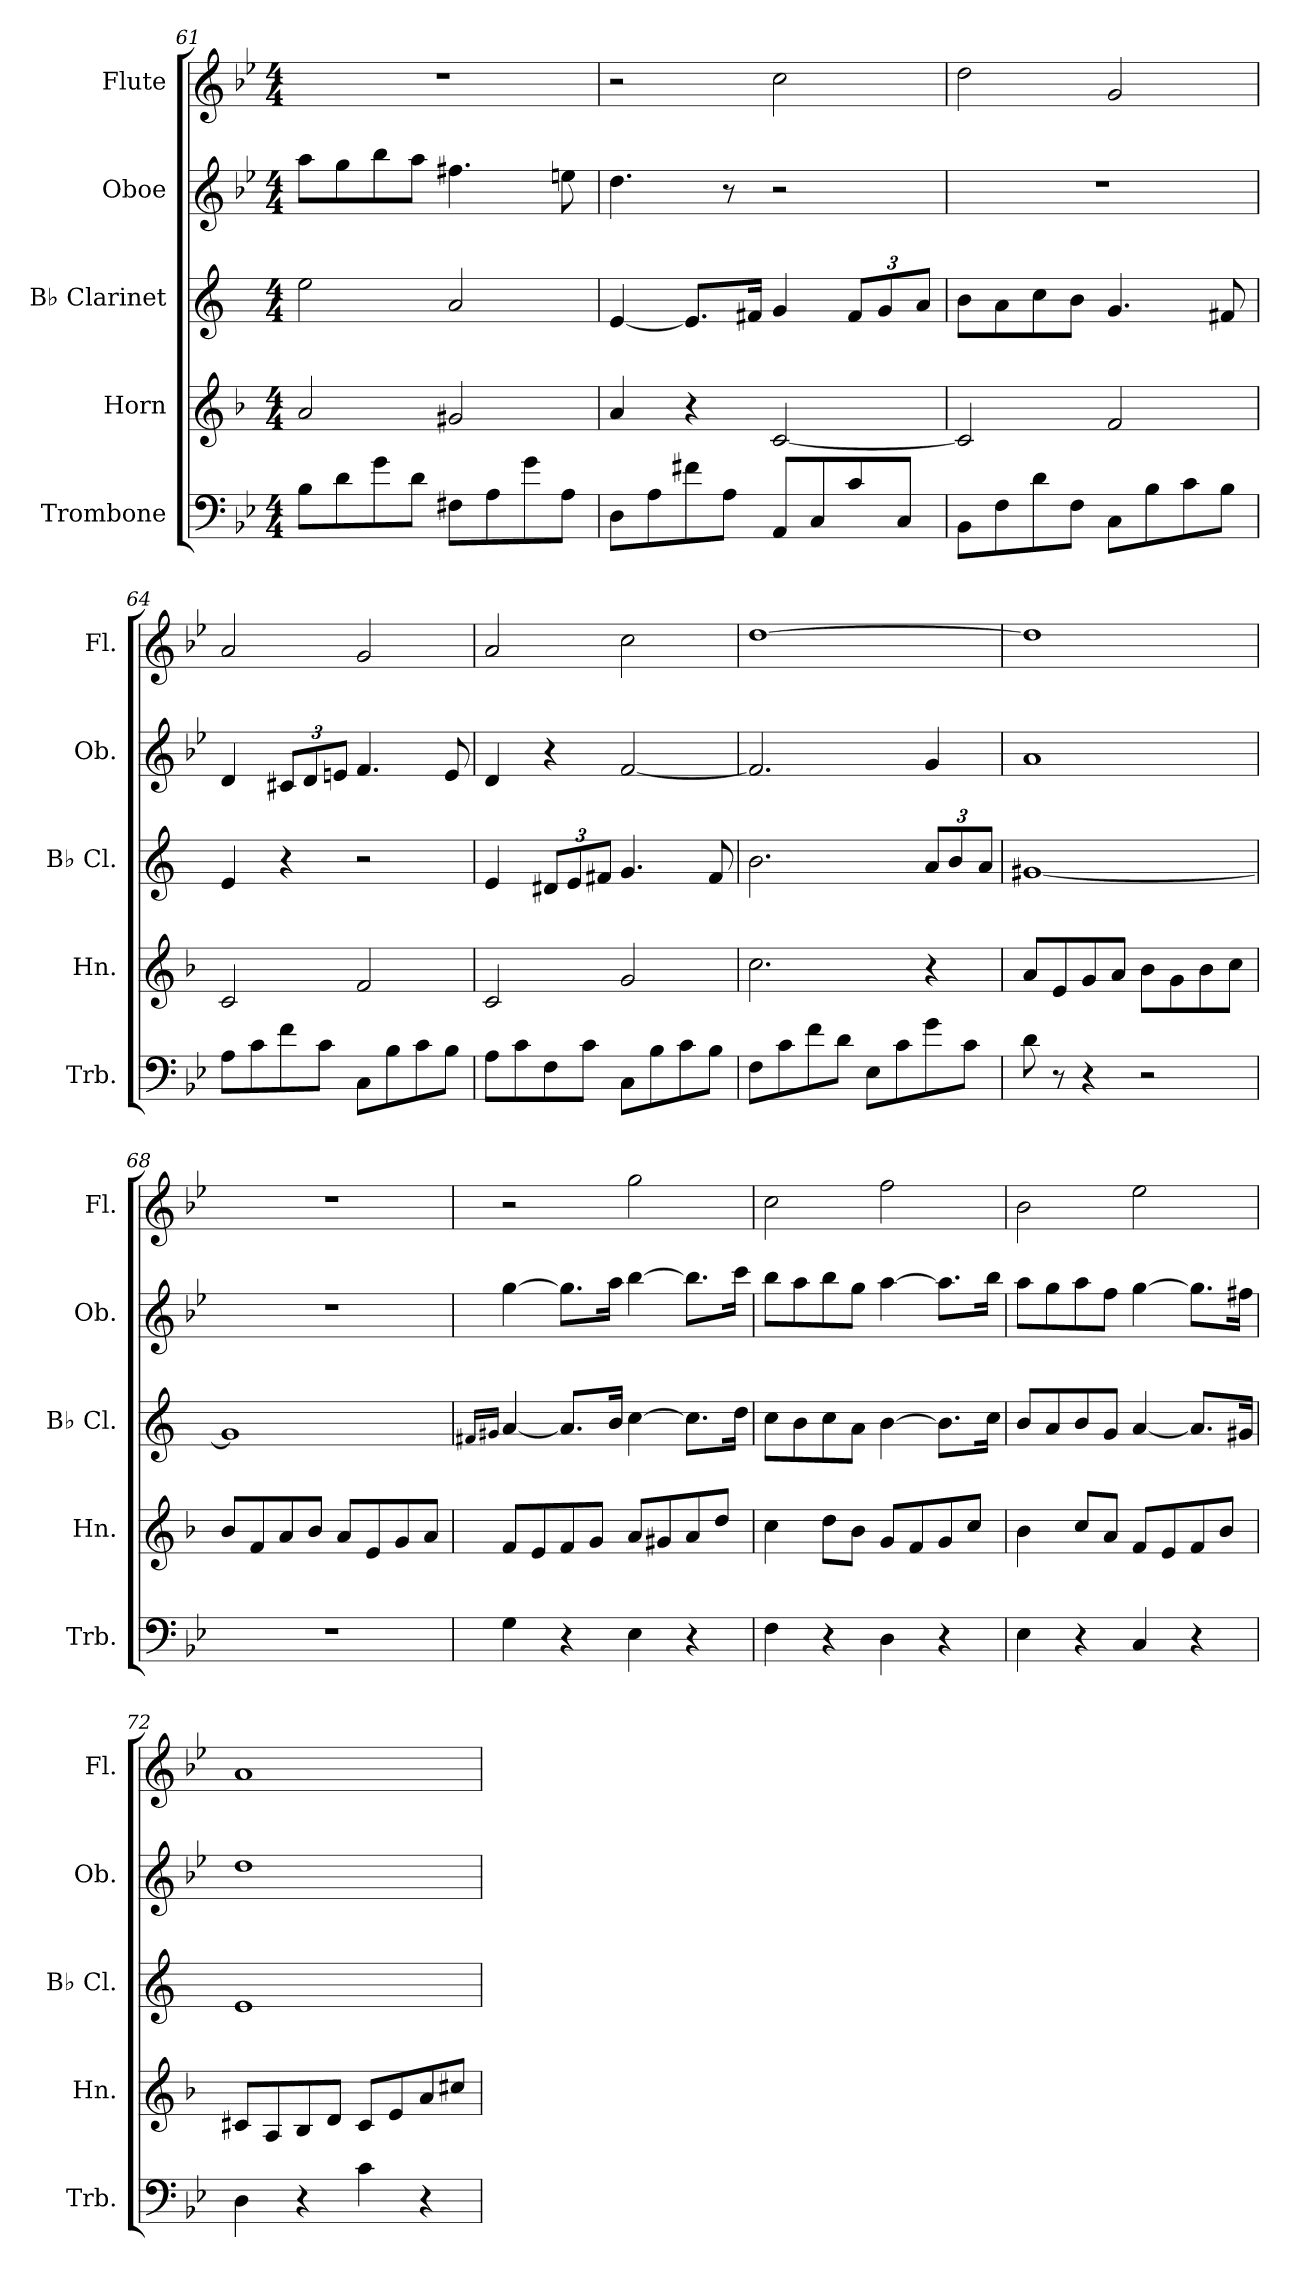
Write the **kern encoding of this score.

**kern	**kern	**kern	**kern	**kern
*part5	*part4	*part3	*part2	*part1
*staff5	*staff4	*staff3	*staff2	*staff1
*I"Trombone	*I"Horn	*I"B♭ Clarinet	*I"Oboe	*I"Flute
*I'Trb.	*I'Hn.	*I'B♭ Cl.	*I'Ob.	*I'Fl.
*clefF4	*clefG2	*clefG2	*clefG2	*clefG2
*	*ITrd4c7	*ITrd1c2	*	*
*k[b-e-]	*k[b-e-]	*k[b-e-]	*k[b-e-]	*k[b-e-]
*B-:	*B-:	*	*B-:	*B-:
*M4/4	*M4/4	*M4/4	*M4/4	*M4/4
=61	=61	=61	=61	=61
8B-\L	2d/	2dd\	8aa\L	1r
8d\	.	.	8gg\	.
8g\	.	.	8bb-\	.
8d\J	.	.	8aa\J	.
8F#X\L	2c#X/	2g/	4.ff#X\	.
8A\	.	.	.	.
8g\	.	.	.	.
8A\J	.	.	8een\	.
!!LO:PB:g=z
=62	=62	=62	=62	=62
8D\L	4d/	[4d/	4.dd\	2r
8A\	.	.	.	.
8f#X\	4r	8.d/L]	.	.
8A\J	.	.	8r	.
.	.	16en/Jk	.	.
8AA/L	[2F/	4f/	2r	2cc\
8C/	.	.	.	.
*	*	*Xbrackettup	*	*
8c/	.	12e/L	.	.
.	.	12f/	.	.
8C/J	.	.	.	.
.	.	12g/J	.	.
!!LO:PB:g=z
=63	=63	=63	=63	=63
8BB-\L	2F/]	8a\L	1r	2dd\
8F\	.	8g\	.	.
8d\	.	8b-\	.	.
8F\J	.	8a\J	.	.
8C\L	2B-/	4.f/	.	2g/
8B-\	.	.	.	.
8c\	.	.	.	.
8B-\J	.	8en/	.	.
=64	=64	=64	=64	=64
8A\L	2F/	4d/	4d/	2a/
8c\	.	.	.	.
*	*	*	*Xbrackettup	*
8f\	.	4r	12c#X/L	.
.	.	.	12d/	.
8c\J	.	.	.	.
.	.	.	12en/J	.
8C\L	2B-/	2r	4.f/	2g/
8B-\	.	.	.	.
8c\	.	.	.	.
8B-\J	.	.	8e/	.
=65	=65	=65	=65	=65
8A\L	2F/	4d/	4d/	2a/
8c\	.	.	.	.
8F\	.	12c#X/L	4r	.
.	.	12d/	.	.
8c\J	.	.	.	.
.	.	12en/J	.	.
8C\L	2c/	4.f/	[2f/	2cc\
8B-\	.	.	.	.
8c\	.	.	.	.
8B-\J	.	8e/	.	.
!!LO:PB:g=z
=66	=66	=66	=66	=66
8F\L	2.f\	2.a\	2.f/]	[1dd
8c\	.	.	.	.
8f\	.	.	.	.
8d\J	.	.	.	.
8E-\L	.	.	.	.
8c\	.	.	.	.
8g\	4r	12g/L	4g/	.
.	.	12a/	.	.
8c\J	.	.	.	.
.	.	12g/J	.	.
!!LO:PB:g=z
=67	=67	=67	=67	=67
8d\	8d/L	[1f#X	1a	1dd]
8r	8A/	.	.	.
4r	8c/	.	.	.
.	8d/J	.	.	.
2r	8e-\L	.	.	.
.	8c\	.	.	.
.	8e-\	.	.	.
.	8f\J	.	.	.
=68	=68	=68	=68	=68
1r	8e-/L	1f#]	1r	1r
.	8B-/	.	.	.
.	8d/	.	.	.
.	8e-/J	.	.	.
.	8d/L	.	.	.
.	8A/	.	.	.
.	8c/	.	.	.
.	8d/J	.	.	.
=69	=69	=69	=69	=69
.	.	16qen/LL	.	.
.	.	16qf#X/JJ	.	.
4G\	8B-/L	[4g/	[4gg\	2r
.	8A/	.	.	.
4r	8B-/	8.g/L]	8.gg\L]	.
.	8c/J	.	.	.
.	.	16a/Jk	16aa\Jk	.
4E-\	8d/L	[4b-\	[4bb-\	2gg\
.	8c#X/	.	.	.
4r	8d/	8.b-\L]	8.bb-\L]	.
.	8g/J	.	.	.
.	.	16cc\Jk	16ccc\Jk	.
!!LO:PB:g=z
=70	=70	=70	=70	=70
4F\	4f\	8b-\L	8bb-\L	2cc\
.	.	8a\	8aa\	.
4r	8g\L	8b-\	8bb-\	.
.	8e-\J	8g\J	8gg\J	.
4D\	8c/L	[4a\	[4aa\	2ff\
.	8B-/	.	.	.
4r	8c/	8.a\L]	8.aa\L]	.
.	8f/J	.	.	.
.	.	16b-\Jk	16bb-\Jk	.
=71	=71	=71	=71	=71
4E-\	4e-\	8a/L	8aa\L	2b-\
.	.	8g/	8gg\	.
4r	8f/L	8a/	8aa\	.
.	8d/J	8f/J	8ff\J	.
4C/	8B-/L	[4g/	[4gg\	2ee-\
.	8A/	.	.	.
4r	8B-/	8.g/L]	8.gg\L]	.
.	8e-/J	.	.	.
.	.	16f#X/Jk	16ff#X\Jk	.
=72	=72	=72	=72	=72
4D\	8F#X/L	1d	1dd	1a
.	8D/	.	.	.
4r	8E-/	.	.	.
.	8G/J	.	.	.
4c\	8F#/L	.	.	.
.	8A/	.	.	.
4r	8d/	.	.	.
.	8f#X/J	.	.	.
=	=	=	=	=
*-	*-	*-	*-	*-
